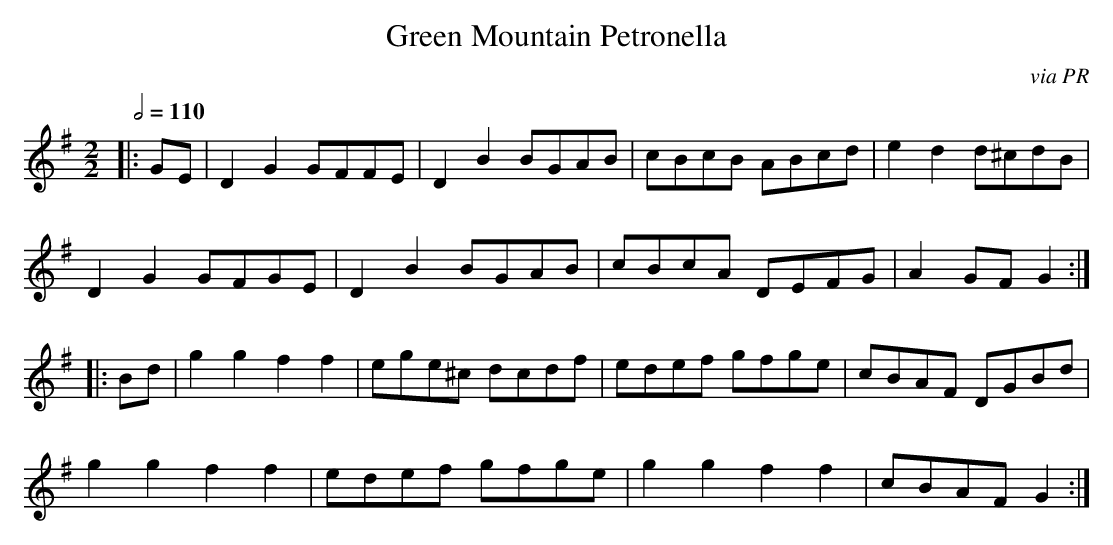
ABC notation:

X:1
T:Green Mountain Petronella
C:via PR
M:2/2
Q:1/2=110
L:1/8
K:G
|: GE | D2 G2 GFFE | D2 B2 BGAB | cBcB ABcd | e2d2d^cdB |
D2 G2 GFGE | D2 B2 BGAB | cBcA DEFG | A2GF G2 :|
|: Bd | g2 g2 f2 f2 | ege^c dcdf | edef gfge | cBAF DGBd |
g2 g2 f2 f2 | edef  gfge | g2 g2 f2 f2 | cBAF G2 :|
